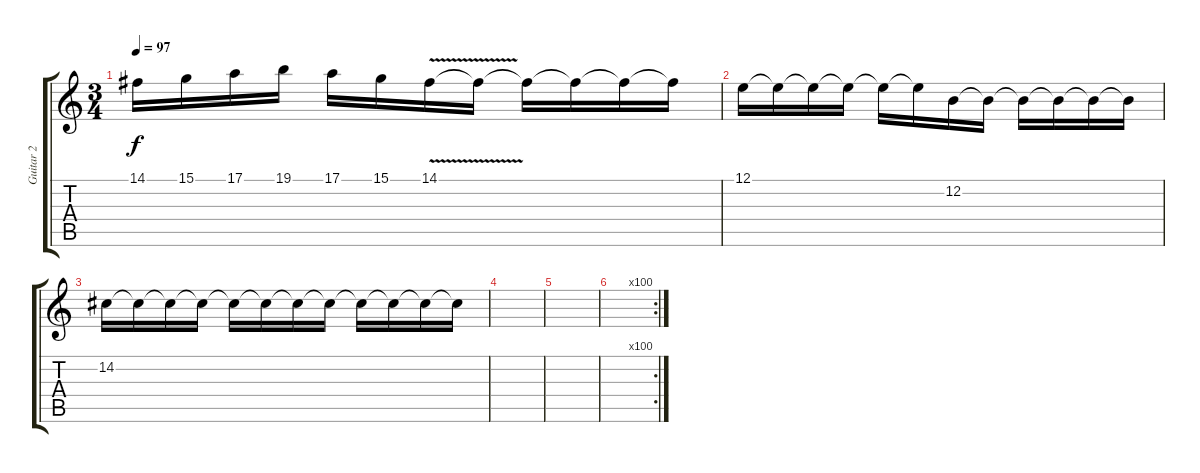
\track ("Guitar 2" "Guitar 2") {instrument tuba}
\staff {score tabs}
\tuning (E4 B3 G3 D3 A2 E2) {hide}
\ts (3 4)
\tempo 97
\clef g2
\ks c
14.1.16{dy f} 15.1.16 17.1.16 19.1.16 17.1.16 15.1.16 14.1{v}.16 14.1{t}.16 14.1{t}.16 14.1{t}.16 14.1{t}.16 14.1{t}.16 |
12.1.16 12.1{t}.16 12.1{t}.16 12.1{t}.16 12.1{t}.16 12.1{t}.16 12.2.16 12.2{t}.16 12.2{t}.16 12.2{t}.16 12.2{t}.16 12.2{t}.16 |
14.2.16 14.2{t}.16 14.2{t}.16 14.2{t}.16 14.2{t}.16 14.2{t}.16 14.2{t}.16 14.2{t}.16 14.2{t}.16 14.2{t}.16 14.2{t}.16 14.2{t}.16 |
|
|
\rc 100
